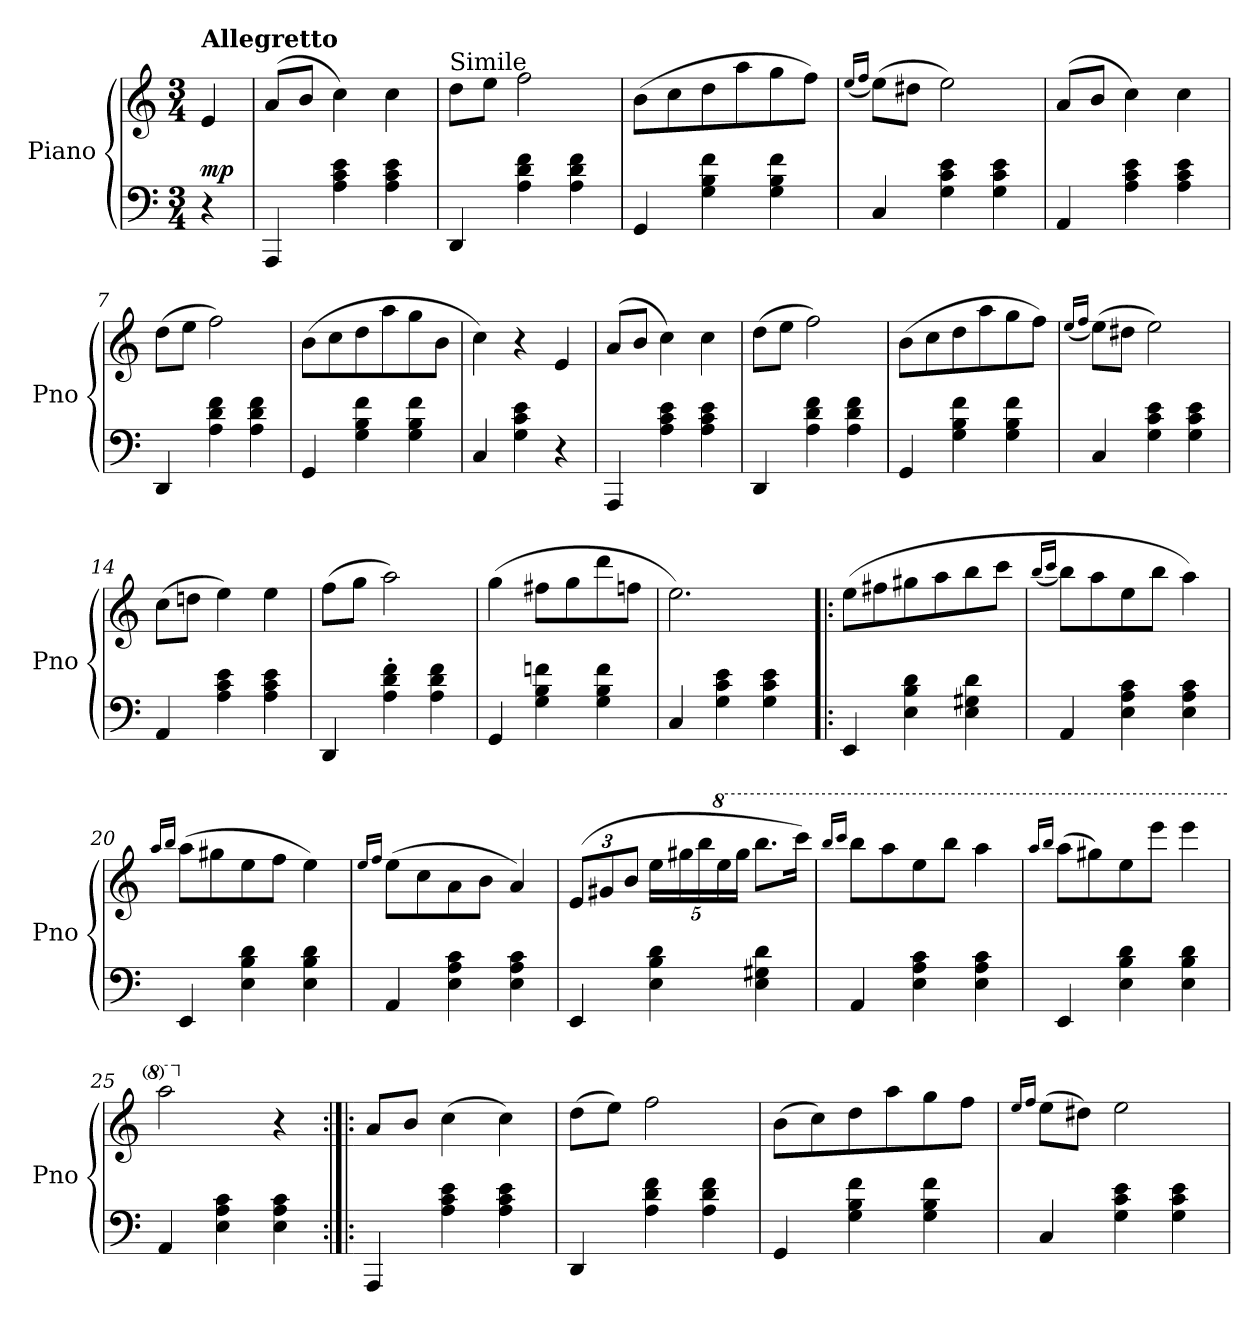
**kern	**kern	**dynam
*part1	*part1	*part1
*staff2	*staff1	*staff1/2
*I"Piano	*	*
*I'Pno	*	*
*clefF4	*clefG2	*
*k[]	*k[]	*
*M3/4	*M3/4	*
=1	=1	=1
!	!LO:TX:a:B:t=Allegretto	!
!	!	!LO:DY:a=2
4r	4e/	mp
=2	=2	=2
4AAA/	(8a/L	.
.	8b/J	.
4A\ 4c\ 4e\	4cc\)	.
4A\ 4c\ 4e\	4cc\	.
=3	=3	=3
!	!LO:TX:a:t=Simile	!
4DD/	8dd\L	.
.	8ee\J	.
4A\ 4d\ 4f\	2ff\	.
4A\ 4d\ 4f\	.	.
=4	=4	=4
4GG/	(8b\L	.
.	8cc\	.
4G\ 4B\ 4f\	8dd\	.
.	8aa\	.
4G\ 4B\ 4f\	8gg\	.
.	8ff\J)	.
=5	=5	=5
.	(16qee/LL	.
.	16qff/JJ	.
4C/	(8ee\L)	.
.	8dd#X\J	.
4G\ 4c\ 4e\	2ee\)	.
4G\ 4c\ 4e\	.	.
!!LO:LB:g=z
=6	=6	=6
4AA/	(8a/L	.
.	8b/J	.
4A\ 4c\ 4e\	4cc\)	.
4A\ 4c\ 4e\	4cc\	.
=7	=7	=7
4DD/	(8dd\L	.
.	8ee\J	.
4A\ 4d\ 4f\	2ff\)	.
4A\ 4d\ 4f\	.	.
=8	=8	=8
4GG/	(8b\L	.
.	8cc\	.
4G\ 4B\ 4f\	8dd\	.
.	8aa\	.
4G\ 4B\ 4f\	8gg\	.
.	8b\J	.
=9	=9	=9
4C/	4cc\)	.
4G\ 4c\ 4e\	4r	.
4r	4e/	.
=10	=10	=10
4AAA/	(8a/L	.
.	8b/J	.
4A\ 4c\ 4e\	4cc\)	.
4A\ 4c\ 4e\	4cc\	.
!!LO:LB:g=z
=11	=11	=11
4DD/	(8dd\L	.
.	8ee\J	.
4A\ 4d\ 4f\	2ff\)	.
4A\ 4d\ 4f\	.	.
=12	=12	=12
4GG/	(8b\L	.
.	8cc\	.
4G\ 4B\ 4f\	8dd\	.
.	8aa\	.
4G\ 4B\ 4f\	8gg\	.
.	8ff\J)	.
=13	=13	=13
.	(16qee/LL	.
.	16qff/JJ	.
4C/	(8ee\L)	.
.	8dd#X\J	.
4G\ 4c\ 4e\	2ee\)	.
4G\ 4c\ 4e\	.	.
=14	=14	=14
4AA/	(8cc\L	.
.	8ddn\J	.
4A\ 4c\ 4e\	4ee\)	.
4A\ 4c\ 4e\	4ee\	.
=15	=15	=15
4DD/	(8ff\L	.
.	8gg\J	.
4A\' 4d\' 4f\'	2aa\)	.
4A\ 4d\ 4f\	.	.
!!LO:LB:g=z
=16	=16	=16
4GG/	(4gg\	.
4G\ 4B\ 4fn\	8ff#X\L	.
.	8gg\	.
4G\ 4B\ 4f\	8ddd\	.
.	8ffn\J	.
=17	=17	=17
4C/	2.ee\)	.
4G\ 4c\ 4e\	.	.
4G\ 4c\ 4e\	.	.
=18!|:	=18!|:	=18!|:
4EE/	(8ee\L	.
.	8ff#X\	.
4E\ 4B\ 4d\	8gg#X\	.
.	8aa\	.
4E\ 4G#X\ 4d\	8bb\	.
.	8ccc\J	.
=19	=19	=19
.	(16qbb/LL	.
.	16qccc/JJ	.
4AA/	8bb\L)	.
.	8aa\	.
4E\ 4A\ 4c\	8ee\	.
.	8bb\J	.
4E\ 4A\ 4c\	4aa\)	.
=20	=20	=20
.	16qaa/LL	.
.	16qbb/JJ	.
4EE/	(8aa\L	.
.	8gg#X\	.
4E\ 4B\ 4d\	8ee\	.
.	8ff\J	.
4E\ 4B\ 4d\	4ee\)	.
!!LO:LB:g=z
=21	=21	=21
.	16qee/LL	.
.	16qff/JJ	.
4AA/	(8ee\L	.
.	8cc\	.
4E\ 4A\ 4c\	8a\	.
.	8b\J	.
4E\ 4A\ 4c\	4a/)	.
=22	=22	=22
4EE/	(12e/L	.
.	12g#X/	.
.	12b/J	.
4E\ 4B\ 4d\	20ee\LL	.
.	20gg#X\	.
.	20bb\	.
*	*8va	*
.	20eee\	.
.	20ggg#\JJ	.
4E\ 4G#X\ 4d\	8.bbb\L	.
.	16cccc\Jk)	.
=23	=23	=23
.	16qbbb/LL	.
.	16qcccc/JJ	.
4AA/	8bbb\L	.
.	8aaa\	.
4E\ 4A\ 4c\	8eee\	.
.	8bbb\J	.
4E\ 4A\ 4c\	4aaa\	.
=24	=24	=24
.	16qaaa/LL	.
.	16qbbb/JJ	.
4EE/	(8aaa\L	.
.	8ggg#X\)	.
4E\ 4B\ 4d\	8eee\	.
.	8eeee\J	.
4E\ 4B\ 4d\	4eeee\	.
=25	=25	=25
4AA/	2aaa\	.
4E\ 4A\ 4c\	.	.
*	*X8va	*
4E\ 4A\ 4c\	4r	.
!!LO:PB:g=z
=26:|!|:	=26:|!|:	=26:|!|:
4AAA/	8a/L	.
.	8b/J	.
4A\ 4c\ 4e\	(4cc\	.
4A\ 4c\ 4e\	4cc\)	.
=27	=27	=27
4DD/	(8dd\L	.
.	8ee\J)	.
4A\ 4d\ 4f\	2ff\	.
4A\ 4d\ 4f\	.	.
=28	=28	=28
4GG/	(8b\L	.
.	8cc\)	.
4G\ 4B\ 4f\	8dd\	.
.	8aa\	.
4G\ 4B\ 4f\	8gg\	.
.	8ff\J	.
=29	=29	=29
.	16qee/LL	.
.	16qff/JJ	.
4C/	(8ee\L	.
.	8dd#X\J)	.
4G\ 4c\ 4e\	2ee\	.
4G\ 4c\ 4e\	.	.
=	=	=
*-	*-	*-
